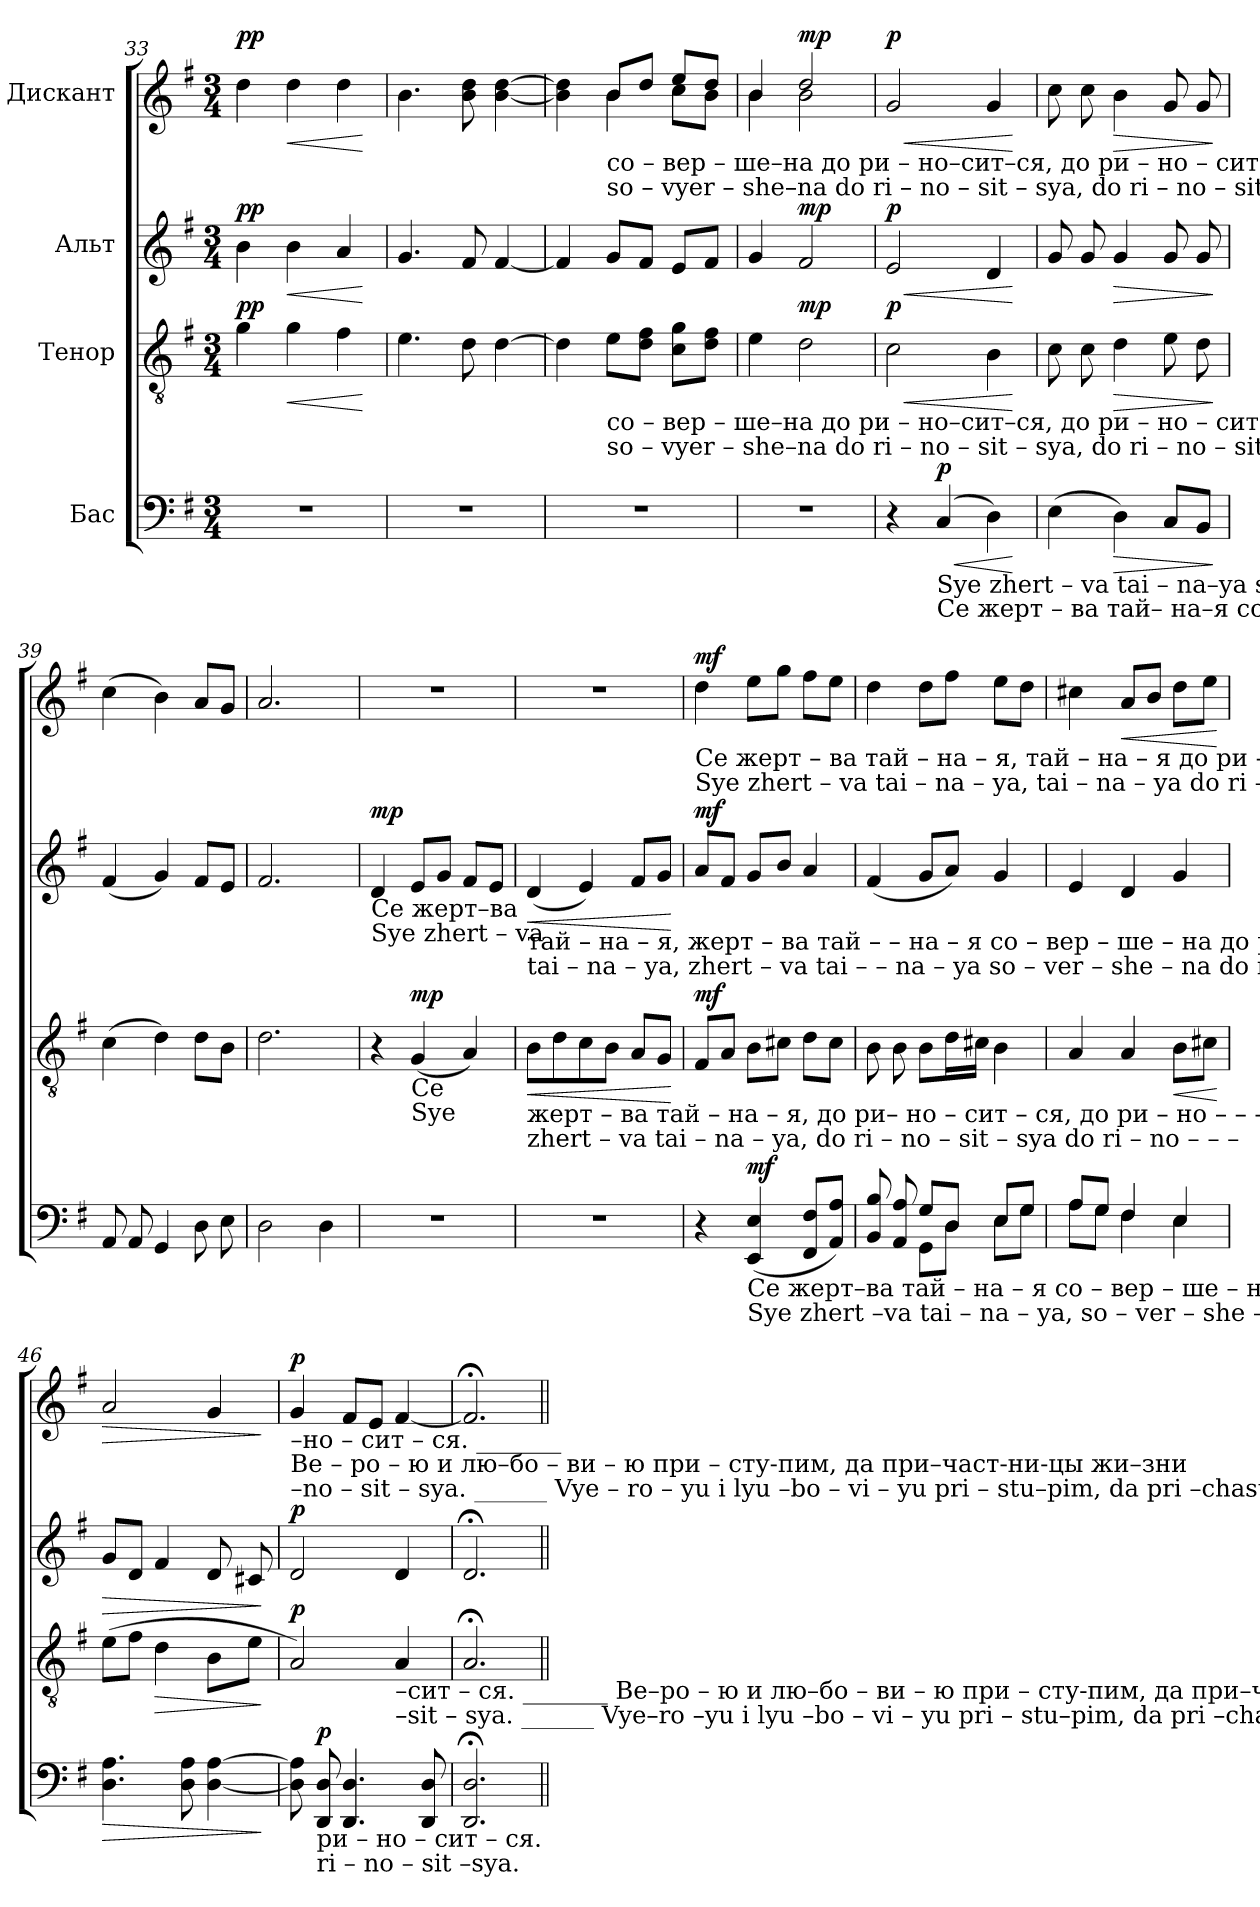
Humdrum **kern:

**kern	**dynam	**kern	**dynam	**kern	**dynam	**kern	**dynam
*part4	*part4	*part3	*part3	*part2	*part2	*part1	*part1
*staff4	*staff4	*staff3	*staff3	*staff2	*staff2	*staff1	*staff1
*I"Бас	*	*I"Тенор	*	*I"Альт	*	*I"Дискант	*
*clefF4	*	*clefGv2	*	*clefG2	*	*clefG2	*
*k[f#]	*	*k[f#]	*	*k[f#]	*	*k[f#]	*
*M3/4	*	*M3/4	*	*M3/4	*	*M3/4	*
=33	=33	=33	=33	=33	=33	=33	=33
!	!	!	!LO:DY:a	!	!LO:DY:a	!	!LO:DY:a
2.r	.	4g\	pp	4b\	pp	4dd\	pp
!	!	!	!LO:HP:b	!	!LO:HP:b	!	!LO:HP:b
.	.	4g\	<	4b\	<	4dd\	<
.	.	4f#\	.	4a/	.	4dd\	.
.	.	.	[	.	[	.	[
=34	=34	=34	=34	=34	=34	=34	=34
2.r	.	4.e\	.	4.g/	.	4.b\	.
.	.	8d\	.	8f#/	.	8b\ 8dd\	.
.	.	[4d\	.	[4f#/	.	[4b\ [4dd\	.
!!LO:PB:g=z
=35	=35	=35	=35	=35	=35	=35	=35
*	*	*	*	*	*	*^	*
2.r	.	4d\]	.	4f#/]	.	4b\] 4dd\]	4ryy	.
!	!	!	!	!	!	!LO:TX:b:t=со   –   вер  –  ше–на            до           ри – но–сит–ся,         до   ри – но          –           сит    –     ся.	!	!
!	!	!	!	!	!	!LO:TX:b:t=so   –  vyer  – she–na            do          ri  – no – sit – sya,        do  ri  –   no          –           sit      –     sya.	!	!
!	!	!LO:TX:b:t=со   –   вер  –  ше–на            до           ри – но–сит–ся,         до   ри – но          –           сит    –     ся.	!	!	!	!	!	!
!	!	!LO:TX:b:t=so   –  vyer  – she–na            do          ri  – no – sit – sya,        do  ri  –   no          –           sit      –     sya.	!	!	!	!	!	!
.	.	8e\L	.	8g/L	.	8b/L	4b\	.
.	.	8d\ 8f#\J	.	8f#/J	.	8dd/J	.	.
.	.	8c\ 8g\L	.	8e/L	.	8ee/L	8cc\L	.
.	.	8d\ 8f#\J	.	8f#/J	.	8dd/J	8b\J	.
=36	=36	=36	=36	=36	=36	=36	=36	=36
2.r	.	4e\	.	4g/	.	4b/	4b\	.
!	!	!	!LO:DY:a	!	!LO:DY:a	!	!	!LO:DY:a
.	.	2d\	mp	2f#/	mp	2dd/	2b\	mp
=37	=37	=37	=37	=37	=37	=37	=37	=37
!	!	!	!LO:HP:b	!	!LO:HP:b	!	!	!LO:HP:b
!	!	!	!LO:DY:n=1:a	!	!LO:DY:n=1:a	!	!	!LO:DY:n=1:a
*	*	*	*	*	*	*v	*v	*
4r	.	2c\	< p	2e/	< p	2g/	< p
!LO:TX:b:t=Sye            zhert         –         va               tai – na–ya    so – ver –she –  na.	!	!	!	!	!	!	!
!LO:TX:b:t=Се              жерт         –         ва              тай– на–я     со – вер–ше  –  на.	!	!	!	!	!	!	!
!	!LO:HP:b	!	!	!	!	!	!
!	!LO:DY:n=1:a	!	!	!	!	!	!
(4C/	< p	.	.	.	.	.	.
4D\)	.	4B\	.	4d/	.	4g/	.
.	[	.	[	.	[	.	[
=38	=38	=38	=38	=38	=38	=38	=38
(4E\	.	8c\	.	8g/	.	8cc\	.
.	.	8c\	.	8g/	.	8cc\	.
!	!LO:HP:b	!	!LO:HP:b	!	!LO:HP:b	!	!LO:HP:b
4D\)	>	4d\	>	4g/	>	4b\	>
8C/L	.	8e\	.	8g/	.	8g/	.
8BB/J	.	8d\	.	8g/	.	8g/	.
.	]	.	]	.	]	.	]
=39	=39	=39	=39	=39	=39	=39	=39
8AA/	.	(4c\	.	(4f#/	.	(4cc\	.
8AA/	.	.	.	.	.	.	.
4GG/	.	4d\)	.	4g/)	.	4b\)	.
8D\	.	8d\L	.	8f#/L	.	8a/L	.
8E\	.	8B\J	.	8e/J	.	8g/J	.
=40	=40	=40	=40	=40	=40	=40	=40
2D\	.	2.d\	.	2.f#/	.	2.a/	.
4D\	.	.	.	.	.	.	.
=41	=41	=41	=41	=41	=41	=41	=41
!	!	!	!	!LO:TX:b:t=Се      жерт–ва	!	!	!
!	!	!	!	!LO:TX:b:t=Sye  zhert – va	!	!	!
!	!	!	!	!	!LO:DY:a	!	!
2.r	.	4r	.	4d/	mp	2.r	.
!	!	!LO:TX:b:t=Се	!	!	!	!	!
!	!	!LO:TX:b:t=Sye	!	!	!	!	!
!	!	!	!LO:DY:a	!	!	!	!
.	.	(4G/	mp	8e/L	.	.	.
.	.	.	.	8g/J	.	.	.
.	.	4A/)	.	8f#/L	.	.	.
.	.	.	.	8e/J	.	.	.
!!LO:LB:g=z
=42	=42	=42	=42	=42	=42	=42	=42
!	!	!	!	!LO:TX:b:t=тай        –         на    –     я,           жерт  – ва             тай         –         –         на       –       я           со    –    вер     –    ше   –   на        до       ри –	!	!	!
!	!	!	!	!LO:TX:b:t=tai         –          na   –     ya,         zhert  – va              tai          –          –         na      –       ya          so   –    ver      –    she  –   na         do       ri  –	!	!	!
!	!	!LO:TX:b:t=жерт       –      ва            тай  –  на    –     я,              до   ри– но      –       сит       –      ся,          до        ри      –      но         –         –         –	!	!	!	!	!
!	!	!LO:TX:b:t=zhert       –      va             tai   –   na    –    ya,            do    ri –  no      –        sit        –     sya         do         ri        –      no         –         –         –	!	!	!	!	!
!	!	!	!LO:HP:b	!	!LO:HP:b	!	!
2.r	.	8B\L	<	(4d/	<	2.r	.
.	.	8d\	.	.	.	.	.
.	.	8c\	.	4e/)	.	.	.
.	.	8B\J	.	.	.	.	.
.	.	8A/L	.	8f#/L	.	.	.
.	.	8G/J	.	8g/J	.	.	.
.	.	.	[	.	[	.	.
=43	=43	=43	=43	=43	=43	=43	=43
!	!	!	!	!	!	!LO:TX:b:t=Се          жерт  – ва            тай   –    на        –        я,                тай   –   на   –   я                  до                      ри –	!
!	!	!	!	!	!	!LO:TX:b:t=Sye        zhert  – va              tai    –    na        –        ya,              tai    –     na  –   ya               do                       ri  –	!
!	!	!	!LO:DY:a	!	!LO:DY:a	!	!LO:DY:a
4r	.	8F#/L	mf	8a/L	mf	4dd\	mf
.	.	8A/J	.	8f#/J	.	.	.
!LO:TX:b:t=Се                          жерт–ва  тай      –       на      –      я            со    –   вер     –     ше      –      на   до _______	!	!	!	!	!	!	!
!LO:TX:b:t=Sye                        zhert –va  tai       –        na     –      ya,          so   –   ver      –     she      –      na  do _______	!	!	!	!	!	!	!
!	!LO:DY:a	!	!	!	!	!	!
(4EE/ 4E/	mf	8B\L	.	8g/L	.	8ee\L	.
.	.	8c#X\J	.	8b/J	.	8gg\J	.
8FF#/ 8F#/L	.	8d\L	.	4a/	.	8ff#\L	.
8AA/ 8A/J)	.	8c#\J	.	.	.	8ee\J	.
=44	=44	=44	=44	=44	=44	=44	=44
*^	*	*	*	*	*	*	*
8BB/ 8B/	4ryy	.	8B\	.	(4f#/	.	4dd\	.
8AA/ 8A/	.	.	8B\	.	.	.	.	.
8G/L	8GG\L	.	8B\L	.	8g/L	.	8dd\L	.
8D/J	8D\J	.	16d\L	.	8a/J)	.	8ff#\J	.
.	.	.	16c#X\JJ	.	.	.	.	.
8E/L	8E\L	.	4B\	.	4g/	.	8ee\L	.
8G/J	8G\J	.	.	.	.	.	8dd\J	.
=45	=45	=45	=45	=45	=45	=45	=45	=45
8A/L	8A\L	.	4A/	.	4e/	.	4cc#X\	.
8G/J	8G\J	.	.	.	.	.	.	.
!	!	!	!	!	!	!	!	!LO:HP:b
4F#/	4F#\	.	4A/	.	4d/	.	8a/L	<
.	.	.	.	.	.	.	8b/J	.
!	!	!	!	!LO:HP:b	!	!	!	!
4E/	4E\	.	8B\L	<	4g/	.	8dd\L	.
.	.	.	8c#X\J	.	.	.	8ee\J	.
*v	*v	*	*	*	*	*	*	*
.	.	.	[	.	.	.	[
=46	=46	=46	=46	=46	=46	=46	=46
!	!LO:HP:b	!	!	!	!LO:HP:b	!	!LO:HP:b
4.D\ 4.A\	>	(8e\L	.	8g/L	>	2a/	>
.	.	8f#\J	.	8d/J	.	.	.
!	!	!	!LO:HP:b	!	!	!	!
.	.	4d\	>	4f#/	.	.	.
8D\ 8A\	.	.	.	.	.	.	.
[4D\ [4A\	.	8B\L	.	8d/	.	4g/	.
.	.	8e\J	.	8c#X/	.	.	.
.	]	.	]	.	]	.	]
!!LO:LB:g=z
=47	=47	=47	=47	=47	=47	=47	=47
!	!	!	!	!	!	!LO:TX:b:t=–но      –     сит   –  ся. _______	!
!	!	!	!	!	!	!LO:TX:b:t=Ве   –   ро  – ю    и   лю–бо     –      ви – ю        при  –  сту-пим,   да      при–част-ни-цы  жи–зни	!
!	!	!	!	!	!	!LO:TX:b:t=–no      –      sit    –  sya. ______   Vye –   ro  – yu    i   lyu –bo     –      vi – yu         pri    –  stu–pim,    da      pri –chast-ni-tsyi  zhi–zni	!
!	!	!	!LO:DY:a	!	!LO:DY:a	!	!LO:DY:a
8D\] 8A\]	.	2A/)	p	2d/	p	4g/	p
!LO:TX:b:t=ри –  но  –   сит – ся.	!	!	!	!	!	!	!
!LO:TX:b:t=ri    –  no  –    sit  –sya.	!	!	!	!	!	!	!
!	!LO:DY:a	!	!	!	!	!	!
8DD/ 8D/	p	.	.	.	.	.	.
4.DD/ 4.D/	.	.	.	.	.	8f#/L	.
.	.	.	.	.	.	8e/J	.
!	!	!LO:TX:b:t=–сит   –  ся. _______  Ве–ро – ю     и   лю–бо     –      ви – ю        при –  сту-пим,       да  при–част-ни-цы  жи–зни	!	!	!	!	!
!	!	!LO:TX:b:t=–sit    –  sya. ______  Vye–ro –yu     i   lyu –bo     –      vi – yu         pri    –  stu–pim,    da      pri –chast-ni-tsyi  zhi–zni	!	!	!	!	!
.	.	4A/	.	4d/	.	[4f#/	.
8DD/ 8D/	.	.	.	.	.	.	.
=48	=48	=48	=48	=48	=48	=48	=48
2.DD/;< 2.D/;<	.	2.A;</	.	2.d;</	.	2.f#;</]	.
=||	=||	=||	=||	=||	=||	=||	=||
*-	*-	*-	*-	*-	*-	*-	*-
